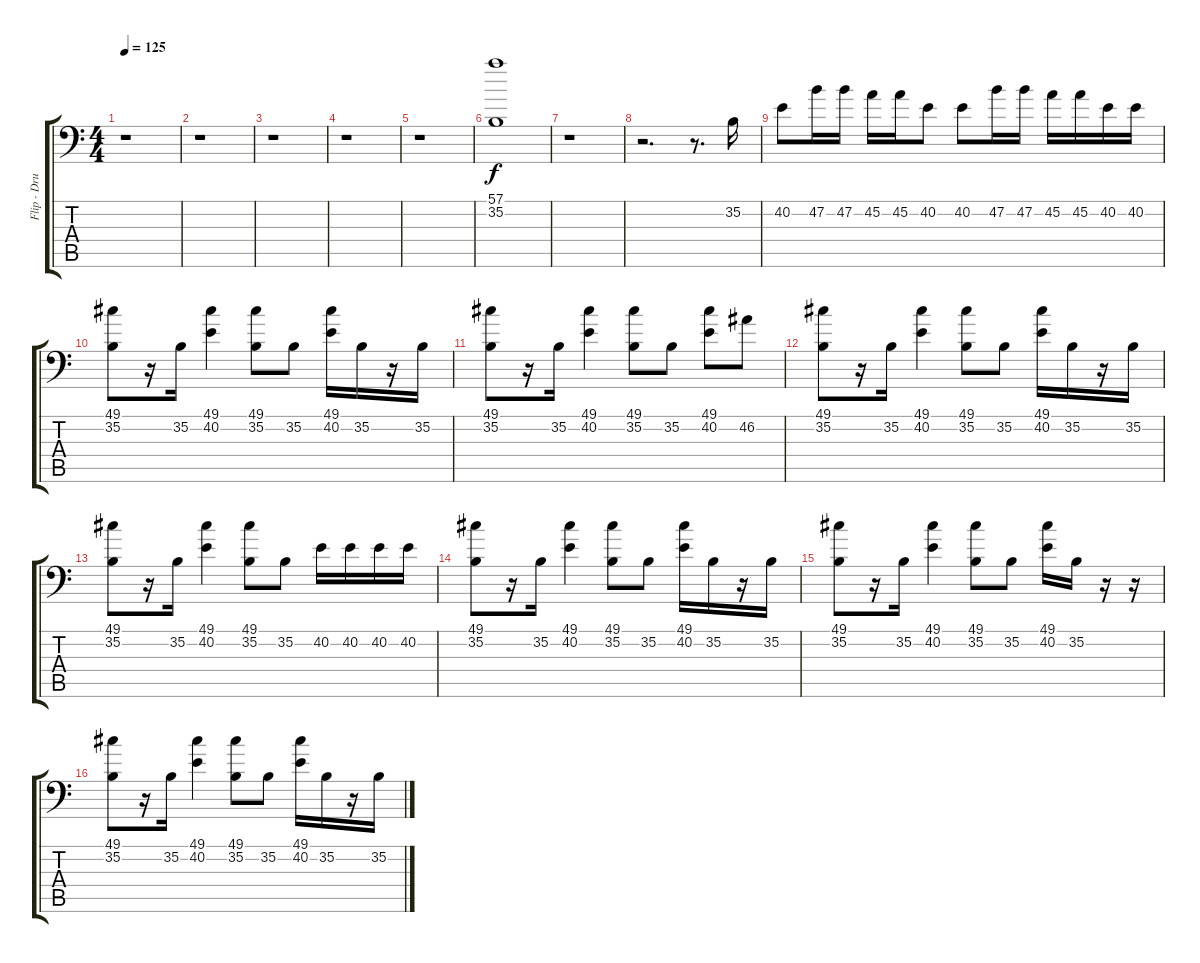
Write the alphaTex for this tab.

\track ("Flip - Drums" "Flip - Dru") {instrument acousticgrandpiano}
\staff {score tabs}
\tuning (C-1 C-1 C-1 C-1 C-1 C-1) {hide}
\ts (4 4)
\tempo 125
\clef f4
\ks c
r.1{dy f} |
r.1 |
r.1 |
r.1 |
r.1 |
(57.1 35.2).1 |
r.1 |
r.2{d} r.8{d} 35.2.16 |
40.2.8 47.2.16 47.2.16 45.2.16 45.2.16 40.2.8 40.2.8 47.2.16 47.2.16 45.2.16 45.2.16 40.2.16 40.2.16 |
(49.1 35.2).8 r.16 35.2.16 (49.1 40.2).4 (49.1 35.2).8 35.2.8 (49.1 40.2).16 35.2.16 r.16 35.2.16 |
(49.1 35.2).8 r.16 35.2.16 (49.1 40.2).4 (49.1 35.2).8 35.2.8 (49.1 40.2).8 46.2.8 |
(49.1 35.2).8 r.16 35.2.16 (49.1 40.2).4 (49.1 35.2).8 35.2.8 (49.1 40.2).16 35.2.16 r.16 35.2.16 |
(49.1 35.2).8 r.16 35.2.16 (49.1 40.2).4 (49.1 35.2).8 35.2.8 40.2.16 40.2.16 40.2.16 40.2.16 |
(49.1 35.2).8 r.16 35.2.16 (49.1 40.2).4 (49.1 35.2).8 35.2.8 (49.1 40.2).16 35.2.16 r.16 35.2.16 |
(49.1 35.2).8 r.16 35.2.16 (49.1 40.2).4 (49.1 35.2).8 35.2.8 (49.1 40.2).16 35.2.16 r.16 r.16 |
(49.1 35.2).8 r.16 35.2.16 (49.1 40.2).4 (49.1 35.2).8 35.2.8 (49.1 40.2).16 35.2.16 r.16 35.2.16
